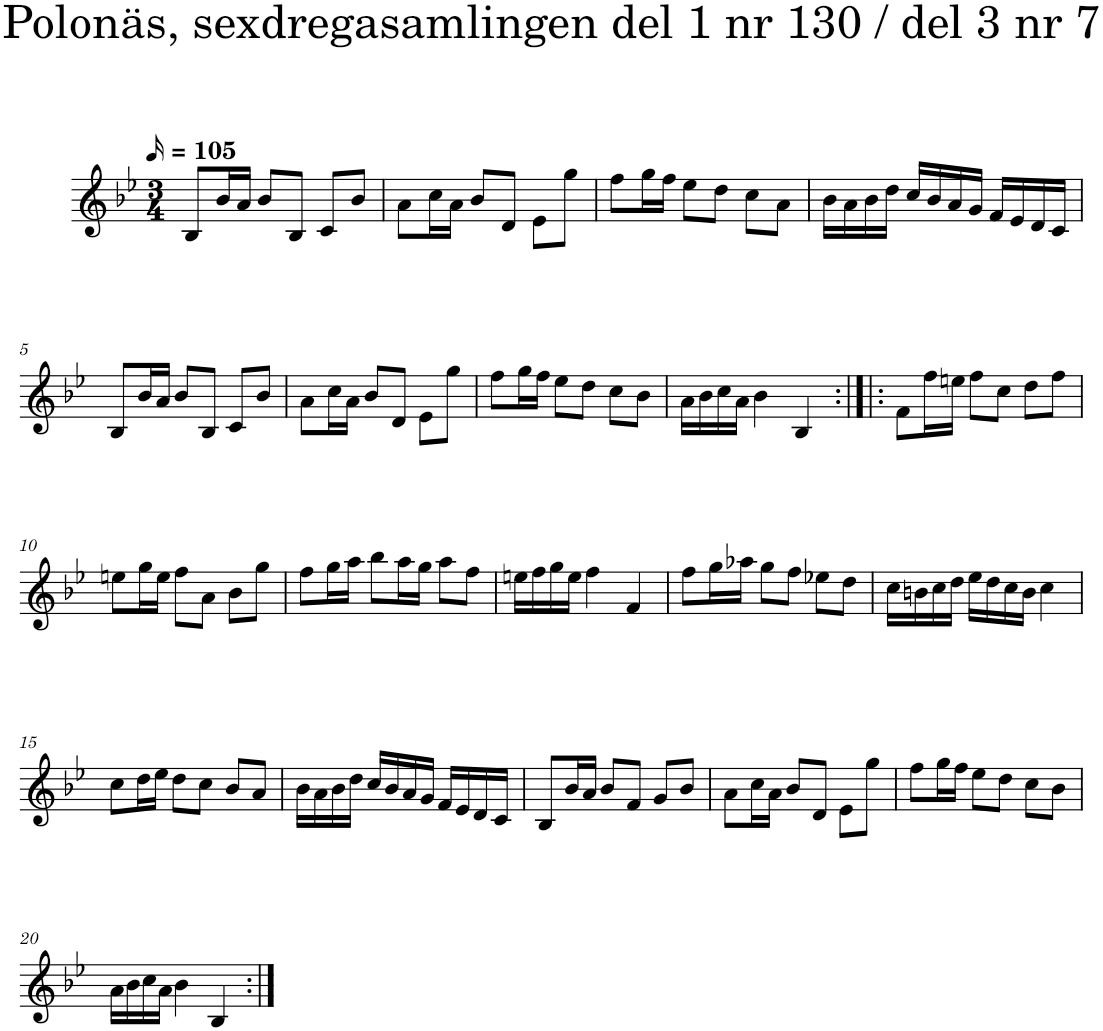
**kern
*part1
*staff1
*I"Piano
*I'Pno
*clefG2
*k[b-e-]
*B-:
*M3/4
*MM26
=1
8B-/L
16b-/L
16a/JJ
8b-/L
8B-/J
8c/L
8b-/J
=2
8a\L
16cc\L
16a\JJ
8b-/L
8d/J
8e-\L
8gg\J
=3
8ff\L
16gg\L
16ff\JJ
8ee-\L
8dd\J
8cc\L
8a\J
=4
16b-\LL
16a\
16b-\
16dd\JJ
16cc/LL
16b-/
16a/
16g/JJ
16f/LL
16e-/
16d/
16c/JJ
!!LO:LB:g=z
=5
8B-/L
16b-/L
16a/JJ
8b-/L
8B-/J
8c/L
8b-/J
=6
8a\L
16cc\L
16a\JJ
8b-/L
8d/J
8e-\L
8gg\J
=7
8ff\L
16gg\L
16ff\JJ
8ee-\L
8dd\J
8cc\L
8b-\J
=8
16a\LL
16b-\
16cc\
16a\JJ
4b-\
4B-/
=9:|!|:
8f\L
16ff\L
16een\JJ
8ff\L
8cc\J
8dd\L
8ff\J
!!LO:LB:g=z
=10
8een\L
16gg\L
16ee\JJ
8ff\L
8a\J
8b-\L
8gg\J
=11
8ff\L
16gg\L
16aa\JJ
8bb-\L
16aa\L
16gg\JJ
8aa\L
8ff\J
=12
16een\LL
16ff\
16gg\
16ee\JJ
4ff\
4f/
=13
8ff\L
16gg\L
16aa-X\JJ
8gg\L
8ff\J
8ee-X\L
8dd\J
=14
16cc\LL
16bn\
16cc\
16dd\JJ
16ee-\LL
16dd\
16cc\
16b\JJ
4cc\
!!LO:LB:g=z
=15
8cc\L
16dd\L
16ee-\JJ
8dd\L
8cc\J
8b-/L
8a/J
=16
16b-\LL
16a\
16b-\
16dd\JJ
16cc/LL
16b-/
16a/
16g/JJ
16f/LL
16e-/
16d/
16c/JJ
=17
8B-/L
16b-/L
16a/JJ
8b-/L
8f/J
8g/L
8b-/J
=18
8a\L
16cc\L
16a\JJ
8b-/L
8d/J
8e-\L
8gg\J
=19
8ff\L
16gg\L
16ff\JJ
8ee-\L
8dd\J
8cc\L
8b-\J
!!LO:LB:g=z
=20
16a\LL
16b-\
16cc\
16a\JJ
4b-\
4B-/
=:|!
*-
